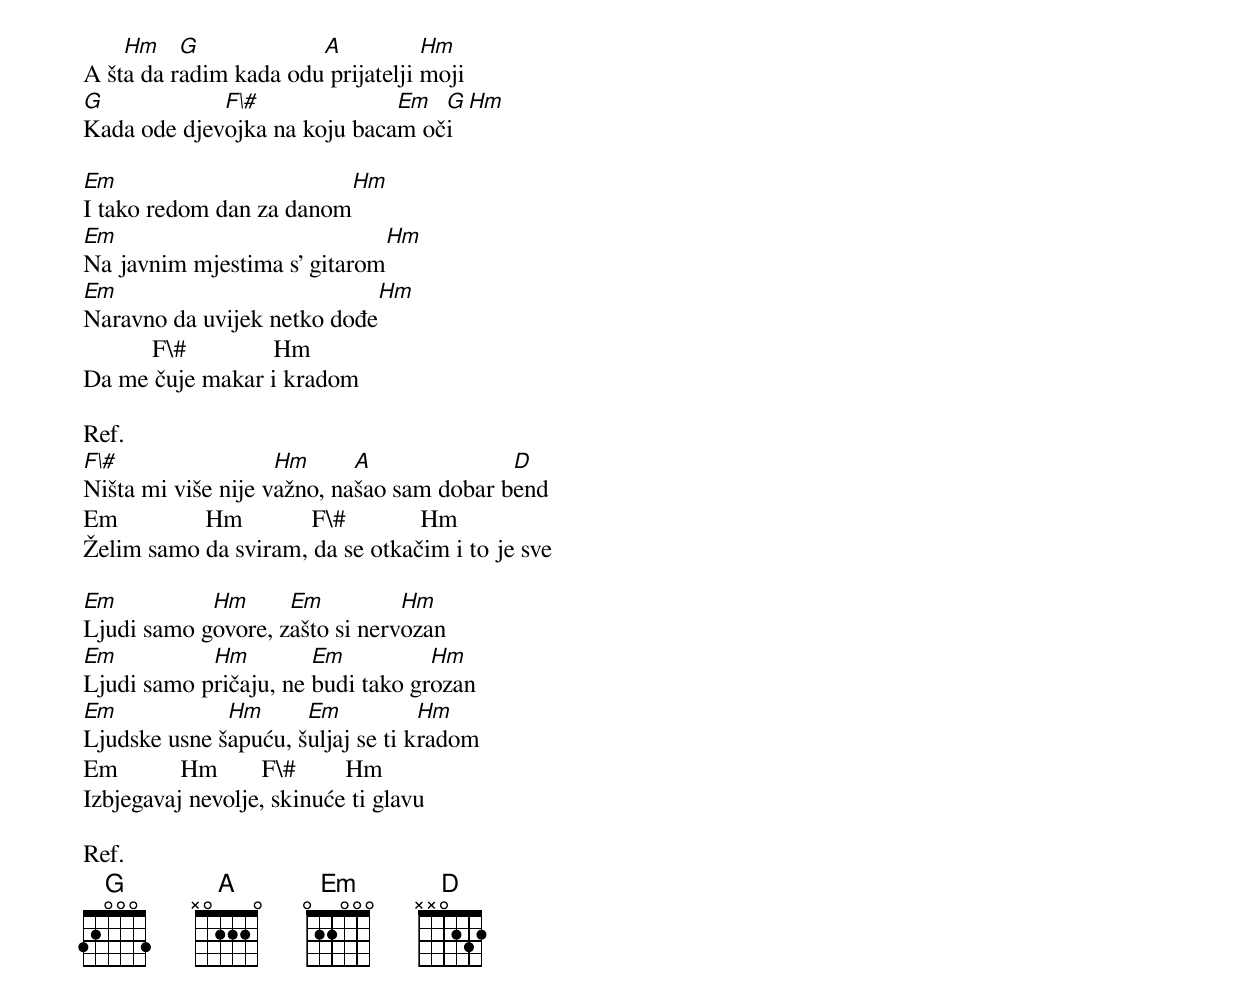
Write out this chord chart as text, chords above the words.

    Hm    G            A           Hm
A šta da radim kada odu prijatelji moji
G            F\#              Em  G        Hm
Kada ode djevojka na koju bacam oči

Em                          Hm
I tako redom dan za danom
Em                              Hm
Na javnim mjestima s’ gitarom
Em                                Hm
Naravno da uvijek netko dođe
           F\#              Hm
Da me čuje makar i kradom

Ref.
F\#                 Hm      A              D
Ništa mi više nije važno, našao sam dobar bend
Em              Hm           F\#            Hm
Želim samo da sviram, da se otkačim i to je sve

Em          Hm      Em          Hm
Ljudi samo govore, zašto si nervozan
Em          Hm         Em          Hm
Ljudi samo pričaju, ne budi tako grozan
Em            Hm      Em           Hm
Ljudske usne šapuću, šuljaj se ti kradom
Em          Hm       F\#        Hm
Izbjegavaj nevolje, skinuće ti glavu

Ref.
